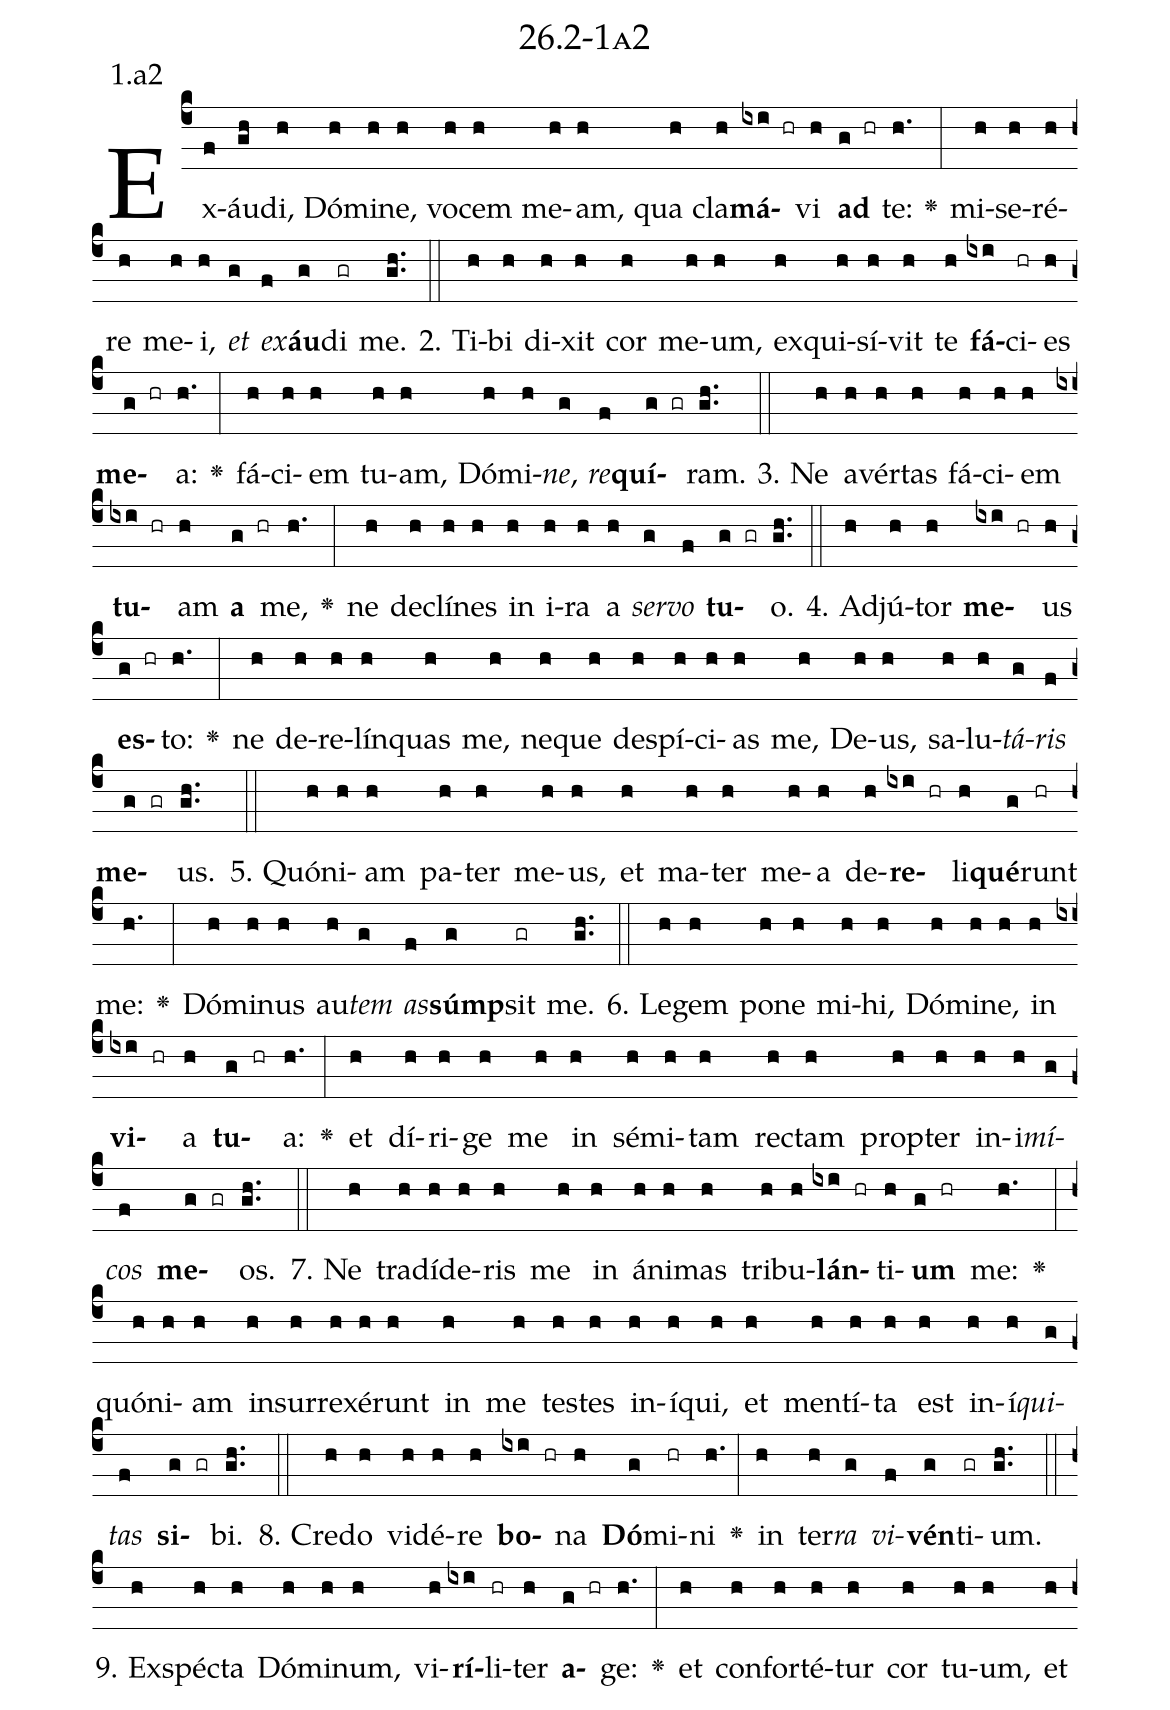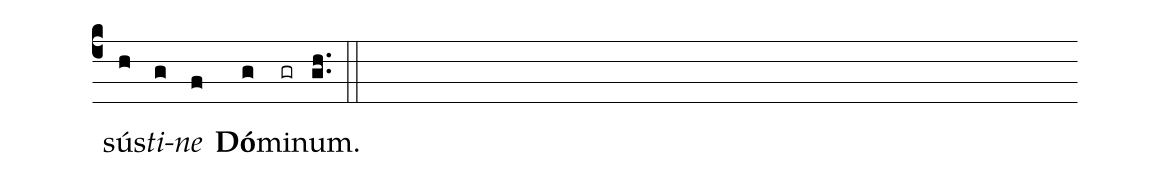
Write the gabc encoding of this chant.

name: 26.2-1a2;
annotation: 1.a2;
%%
(c4)Ex(f)áu(gh)di,(h) Dó(h)mi(h)ne,(h) vo(h)cem(h) me(h)am,(h) qua(h) cla(h)<b>má</b>(ixi hr)vi(h) <b>ad</b>(g hr) te:(h.) <v>\greheightstar</v>(:) mi(h)se(h)ré(h)re(h) me(h)i,(h) <i>et</i>(g) <i>ex</i>(f)<b>áu</b>(g)di(gr) me.(gh..) (::)
2. Ti(h)bi(h) di(h)xit(h) cor(h) me(h)um,(h) ex(h)qui(h)sí(h)vit(h) te(h) <b>fá</b>(ixi)ci(hr)es(h) <b>me</b>(g hr)a:(h.) <v>\greheightstar</v>(:) fá(h)ci(h)em(h) tu(h)am,(h) Dó(h)mi(h)<i>ne</i>,(g) <i>re</i>(f)<b>quí</b>(g gr)ram.(gh..) (::)
3. Ne(h) a(h)vér(h)tas(h) fá(h)ci(h)em(h) <b>tu</b>(ixi hr)am(h) <b>a</b>(g hr) me,(h.) <v>\greheightstar</v>(:) ne(h) de(h)clí(h)nes(h) in(h) i(h)ra(h) a(h) <i>ser</i>(g)<i>vo</i>(f) <b>tu</b>(g gr)o.(gh..) (::)
4. Ad(h)jú(h)tor(h) <b>me</b>(ixi hr)us(h) <b>es</b>(g hr)to:(h.) <v>\greheightstar</v>(:) ne(h) de(h)re(h)lín(h)quas(h) me,(h) ne(h)que(h) de(h)spí(h)ci(h)as(h) me,(h) De(h)us,(h) sa(h)lu(h)<i>tá</i>(g)<i>ris</i>(f) <b>me</b>(g gr)us.(gh..) (::)
5. Quón(h)i(h)am(h) pa(h)ter(h) me(h)us,(h) et(h) ma(h)ter(h) me(h)a(h) de(h)<b>re</b>(ixi hr)li(h)<b>qué</b>(g)runt(hr) me:(h.) <v>\greheightstar</v>(:) Dó(h)mi(h)nus(h) au(h)<i>tem</i>(g) <i>as</i>(f)<b>súmp</b>(g)sit(gr) me.(gh..) (::)
6. Le(h)gem(h) po(h)ne(h) mi(h)hi,(h) Dó(h)mi(h)ne,(h) in(h) <b>vi</b>(ixi hr)a(h) <b>tu</b>(g hr)a:(h.) <v>\greheightstar</v>(:) et(h) dí(h)ri(h)ge(h) me(h) in(h) sé(h)mi(h)tam(h) rec(h)tam(h) prop(h)ter(h) in(h)i(h)<i>mí</i>(g)<i>cos</i>(f) <b>me</b>(g gr)os.(gh..) (::)
7. Ne(h) tra(h)dí(h)de(h)ris(h) me(h) in(h) á(h)ni(h)mas(h) tri(h)bu(h)<b>lán</b>(ixi hr)ti(h)<b>um</b>(g hr) me:(h.) <v>\greheightstar</v>(:) quón(h)i(h)am(h) in(h)sur(h)re(h)xé(h)runt(h) in(h) me(h) tes(h)tes(h) in(h)í(h)qui,(h) et(h) men(h)tí(h)ta(h) est(h) in(h)í(h)<i>qui</i>(g)<i>tas</i>(f) <b>si</b>(g gr)bi.(gh..) (::)
8. Cre(h)do(h) vi(h)dé(h)re(h) <b>bo</b>(ixi hr)na(h) <b>Dó</b>(g)mi(hr)ni(h.) <v>\greheightstar</v>(:) in(h) ter(h)<i>ra</i>(g) <i>vi</i>(f)<b>vén</b>(g)ti(gr)um.(gh..) (::)
9. Ex(h)spéc(h)ta(h) Dó(h)mi(h)num,(h) vi(h)<b>rí</b>(ixi)li(hr)ter(h) <b>a</b>(g hr)ge:(h.) <v>\greheightstar</v>(:) et(h) con(h)for(h)té(h)tur(h) cor(h) tu(h)um,(h) et(h) sús(h)<i>ti</i>(g)<i>ne</i>(f) <b>Dó</b>(g)mi(gr)num.(gh..) (::)
